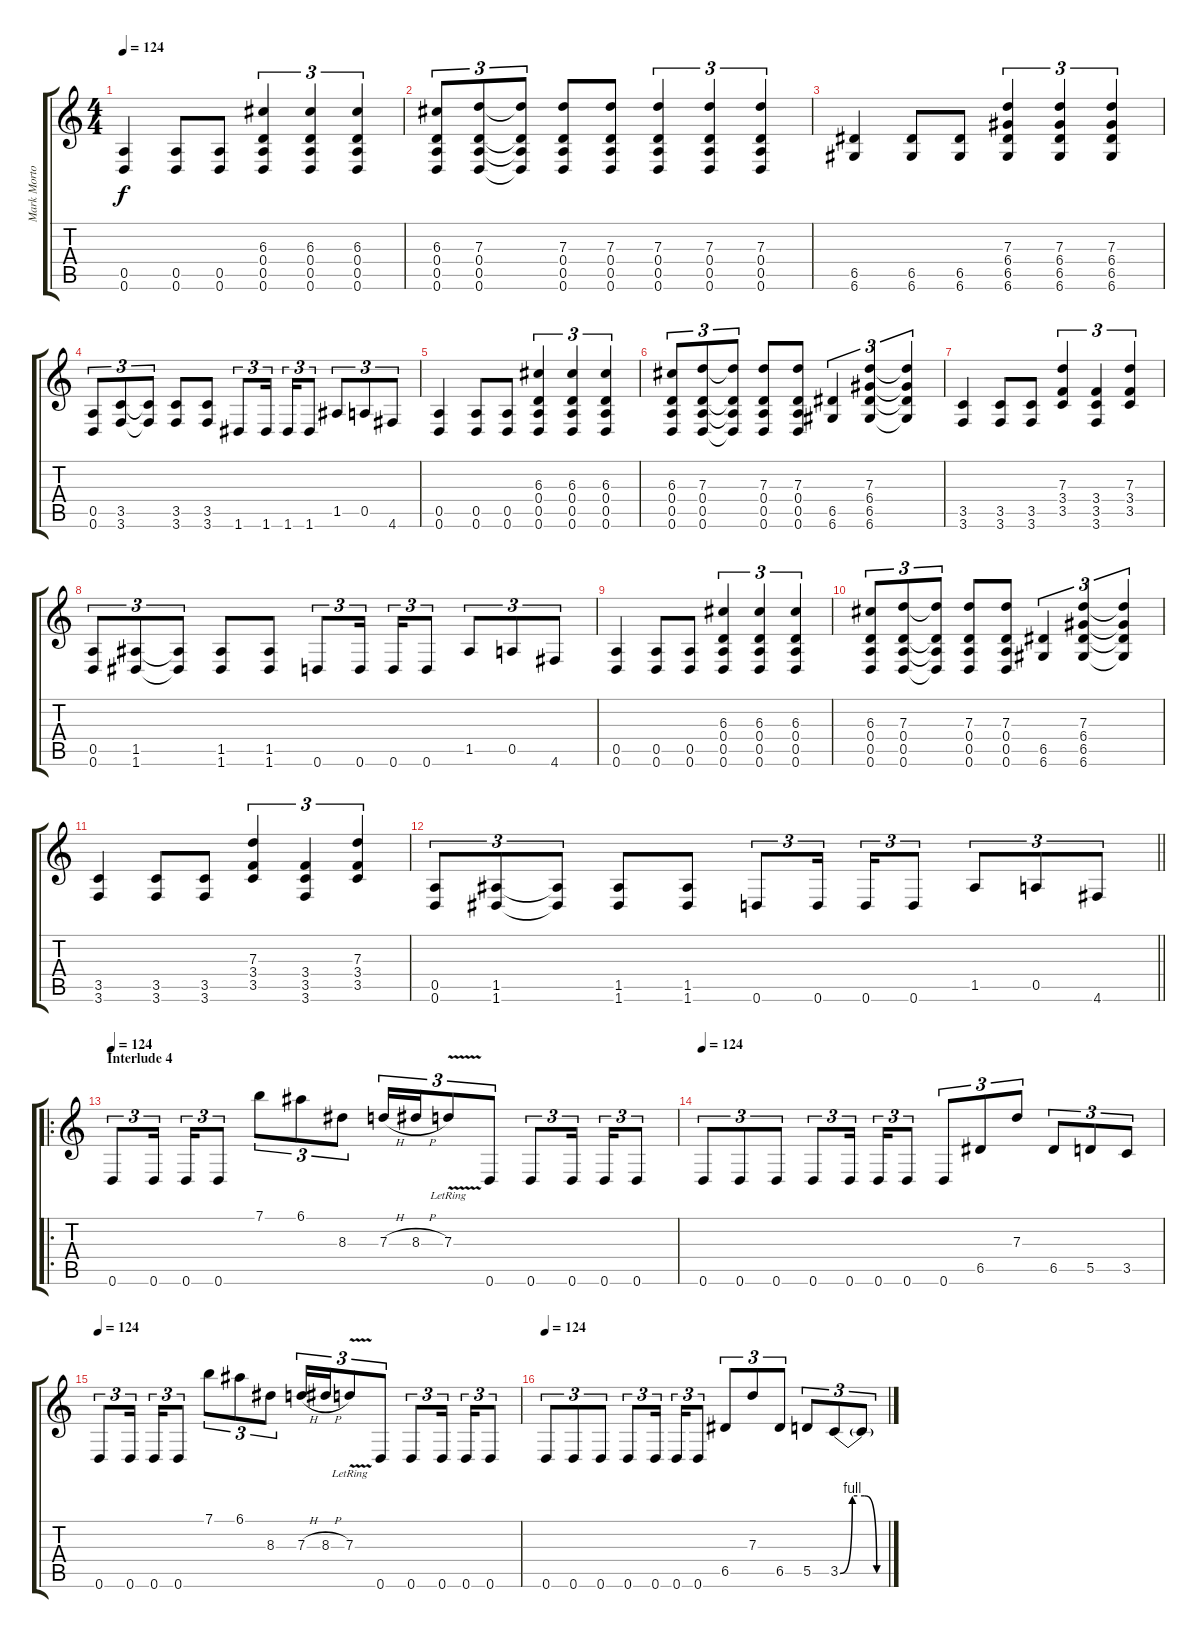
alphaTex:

\track ("Mark Morton - Rhythm" "Mark Morto") {instrument distortionguitar}
\staff {score tabs}
\tuning (E4 B3 G3 D3 A2 D2) {hide}
\ts (4 4)
\tempo 124
\clef g2
\ks c
(0.5 0.6).4{dy f} (0.5 0.6).8 (0.5 0.6).8 (6.3 0.4 0.5 0.6).4{tu (3 2)} (6.3 0.4 0.5 0.6).4{tu (3 2)} (6.3 0.4 0.5 0.6).4{tu (3 2)} |
(6.3 0.4 0.5 0.6).8{tu (3 2)} (7.3 0.4 0.5 0.6).8{tu (3 2)} (7.3{t} 0.4{t} 0.5{t} 0.6{t}).8{tu (3 2)} (7.3 0.4 0.5 0.6).8 (7.3 0.4 0.5 0.6).8 (7.3 0.4 0.5 0.6).4{tu (3 2)} (7.3 0.4 0.5 0.6).4{tu (3 2)} (7.3 0.4 0.5 0.6).4{tu (3 2)} |
(6.5 6.6).4 (6.5 6.6).8 (6.5 6.6).8 (7.3 6.4 6.5 6.6).4{tu (3 2)} (7.3 6.4 6.5 6.6).4{tu (3 2)} (7.3 6.4 6.5 6.6).4{tu (3 2)} |
(0.5 0.6).8{tu (3 2)} (3.5 3.6).8{tu (3 2)} (3.5{t} 3.6{t}).8{tu (3 2)} (3.5 3.6).8 (3.5 3.6).8 1.6.8{tu (3 2)} 1.6.16{tu (3 2) beam splitsecondary} 1.6.16{tu (3 2)} 1.6.8{tu (3 2)} 1.5.8{tu (3 2)} 0.5.8{tu (3 2)} 4.6.8{tu (3 2)} |
(0.5 0.6).4 (0.5 0.6).8 (0.5 0.6).8 (6.3 0.4 0.5 0.6).4{tu (3 2)} (6.3 0.4 0.5 0.6).4{tu (3 2)} (6.3 0.4 0.5 0.6).4{tu (3 2)} |
(6.3 0.4 0.5 0.6).8{tu (3 2)} (7.3 0.4 0.5 0.6).8{tu (3 2)} (7.3{t} 0.4{t} 0.5{t} 0.6{t}).8{tu (3 2)} (7.3 0.4 0.5 0.6).8 (7.3 0.4 0.5 0.6).8 (6.5 6.6).4{tu (3 2)} (7.3 6.4 6.5 6.6).4{tu (3 2)} (7.3{t} 6.4{t} 6.5{t} 6.6{t}).4{tu (3 2)} |
(3.5 3.6).4 (3.5 3.6).8 (3.5 3.6).8 (7.3 3.4 3.5).4{tu (3 2)} (3.4 3.5 3.6).4{tu (3 2)} (7.3 3.4 3.5).4{tu (3 2)} |
(0.5 0.6).8{tu (3 2)} (1.5 1.6).8{tu (3 2)} (1.5{t} 1.6{t}).8{tu (3 2)} (1.5 1.6).8 (1.5 1.6).8 0.6.8{tu (3 2)} 0.6.16{tu (3 2) beam splitsecondary} 0.6.16{tu (3 2)} 0.6.8{tu (3 2)} 1.5.8{tu (3 2)} 0.5.8{tu (3 2)} 4.6.8{tu (3 2)} |
(0.5 0.6).4 (0.5 0.6).8 (0.5 0.6).8 (6.3 0.4 0.5 0.6).4{tu (3 2)} (6.3 0.4 0.5 0.6).4{tu (3 2)} (6.3 0.4 0.5 0.6).4{tu (3 2)} |
(6.3 0.4 0.5 0.6).8{tu (3 2)} (7.3 0.4 0.5 0.6).8{tu (3 2)} (7.3{t} 0.4{t} 0.5{t} 0.6{t}).8{tu (3 2)} (7.3 0.4 0.5 0.6).8 (7.3 0.4 0.5 0.6).8 (6.5 6.6).4{tu (3 2)} (7.3 6.4 6.5 6.6).4{tu (3 2)} (7.3{t} 6.4{t} 6.5{t} 6.6{t}).4{tu (3 2)} |
(3.5 3.6).4 (3.5 3.6).8 (3.5 3.6).8 (7.3 3.4 3.5).4{tu (3 2)} (3.4 3.5 3.6).4{tu (3 2)} (7.3 3.4 3.5).4{tu (3 2)} |
\barLineRight lightlight
(0.5 0.6).8{tu (3 2)} (1.5 1.6).8{tu (3 2)} (1.5{t} 1.6{t}).8{tu (3 2)} (1.5 1.6).8 (1.5 1.6).8 0.6.8{tu (3 2)} 0.6.16{tu (3 2) beam splitsecondary} 0.6.16{tu (3 2)} 0.6.8{tu (3 2)} 1.5.8{tu (3 2)} 0.5.8{tu (3 2)} 4.6.8{tu (3 2)} |
\ro
\section ("" "Interlude 4")
\tempo 124
0.6.8{tu (3 2)} 0.6.16{tu (3 2) beam splitsecondary} 0.6.16{tu (3 2)} 0.6.8{tu (3 2)} 7.1.8{tu (3 2)} 6.1.8{tu (3 2)} 8.3.8{tu (3 2)} 7.3{h}.16{tu (3 2)} 8.3{h}.16{tu (3 2)} 7.3{v lr}.8{tu (3 2)} 0.6.8{tu (3 2)} 0.6.8{tu (3 2)} 0.6.16{tu (3 2) beam splitsecondary} 0.6.16{tu (3 2)} 0.6.8{tu (3 2)} |
\tempo 124
0.6.8{tu (3 2)} 0.6.8{tu (3 2)} 0.6.8{tu (3 2)} 0.6.8{tu (3 2)} 0.6.16{tu (3 2) beam splitsecondary} 0.6.16{tu (3 2)} 0.6.8{tu (3 2)} 0.6.8{tu (3 2)} 6.5.8{tu (3 2)} 7.3.8{tu (3 2)} 6.5.8{tu (3 2)} 5.5.8{tu (3 2)} 3.5.8{tu (3 2)} |
\tempo 124
0.6.8{tu (3 2)} 0.6.16{tu (3 2) beam splitsecondary} 0.6.16{tu (3 2)} 0.6.8{tu (3 2)} 7.1.8{tu (3 2)} 6.1.8{tu (3 2)} 8.3.8{tu (3 2)} 7.3{h}.16{tu (3 2)} 8.3{h}.16{tu (3 2)} 7.3{v lr}.8{tu (3 2)} 0.6.8{tu (3 2)} 0.6.8{tu (3 2)} 0.6.16{tu (3 2) beam splitsecondary} 0.6.16{tu (3 2)} 0.6.8{tu (3 2)} |
\tempo 124
0.6.8{tu (3 2)} 0.6.8{tu (3 2)} 0.6.8{tu (3 2)} 0.6.8{tu (3 2)} 0.6.16{tu (3 2) beam splitsecondary} 0.6.16{tu (3 2)} 0.6.8{tu (3 2)} 6.5.8{tu (3 2)} 7.3.8{tu (3 2)} 6.5.8{tu (3 2)} 5.5.8{tu (3 2)} 3.5{be (custom 0 0 15 4 30 4 45 0 60 0)}.8{tu (3 2)} 3.5{t}.8{tu (3 2)}
